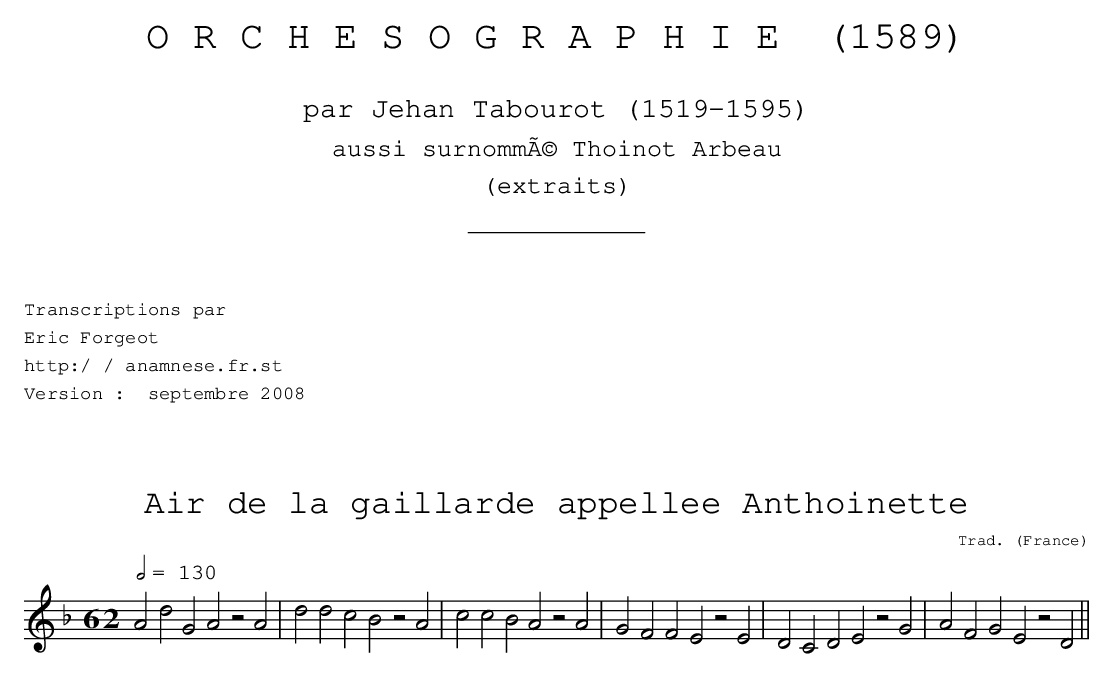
X:1
T:Air de la gaillarde appellee Anthoinette
C:Trad.
O:France
M:6/ 2
L:1/ 2
Q:1/ 2=130
K:F
AdGA zA | ddcB zA | ccBA zA | GFFE zE | DCDE zG | AFGE zD ||
